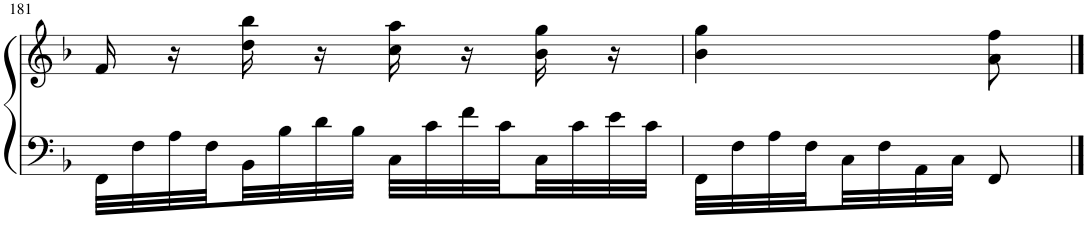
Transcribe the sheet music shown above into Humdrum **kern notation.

**kern	**kern
*part1	*part1
*staff2	*staff1
*I"Piano	*
*I'Pno.	*
!!LO:PB:g=z
*clefF4	*clefG2
*k[b-]	*k[b-]
*F:	*F:
*M2/4	*M2/4
=181	=181
32FF\LLL	16f/
32F\	.
32A\	16r
32F\	.
32BB-\	16dd\ 16bb-\
32B-\	.
32d\	16r
32B-\JJJ	.
32C\LLL	16cc\ 16aa\
32c\	.
32f\	16r
32c\	.
32C\	16b-\ 16gg\
32c\	.
32e\	16r
32c\JJJ	.
=182	=182
32FF\LLL	4b-\ 4gg\
32F\	.
32A\	.
32F\	.
32C\	.
32F\	.
32AA\	.
32C\JJJ	.
8FF/	8a\ 8ff\
==	==
*-	*-
